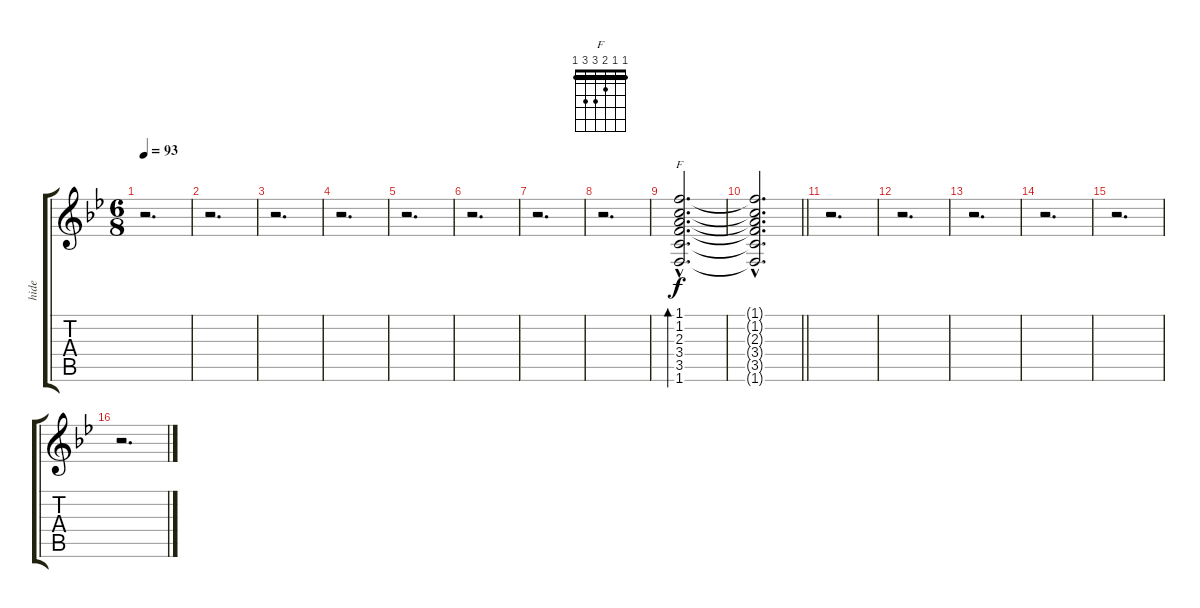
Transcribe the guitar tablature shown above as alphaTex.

\track ("hide" "hide") {instrument distortionguitar}
\staff {score tabs}
\tuning (E4 B3 G3 D3 A2 E2) {hide}
\chord ("F" 1 1 2 3 3 1) {barre 1}
\ts (6 8)
\tempo 93
\clef g2
\ks bb
r.2{d dy f} |
r.2{d} |
r.2{d} |
r.2{d} |
r.2{d} |
r.2{d} |
r.2{d} |
r.2{d} |
(1.1{hac} 1.2{hac} 2.3{hac} 3.4{hac} 3.5{hac} 1.6{hac}).2{d bd 240 ch "F"} |
\barLineRight lightlight
(1.1{hac t} 1.2{hac t} 2.3{hac t} 3.4{hac t} 3.5{hac t} 1.6{hac t}).2{d} |
r.2{d} |
r.2{d} |
r.2{d} |
r.2{d} |
r.2{d} |
r.2{d}
